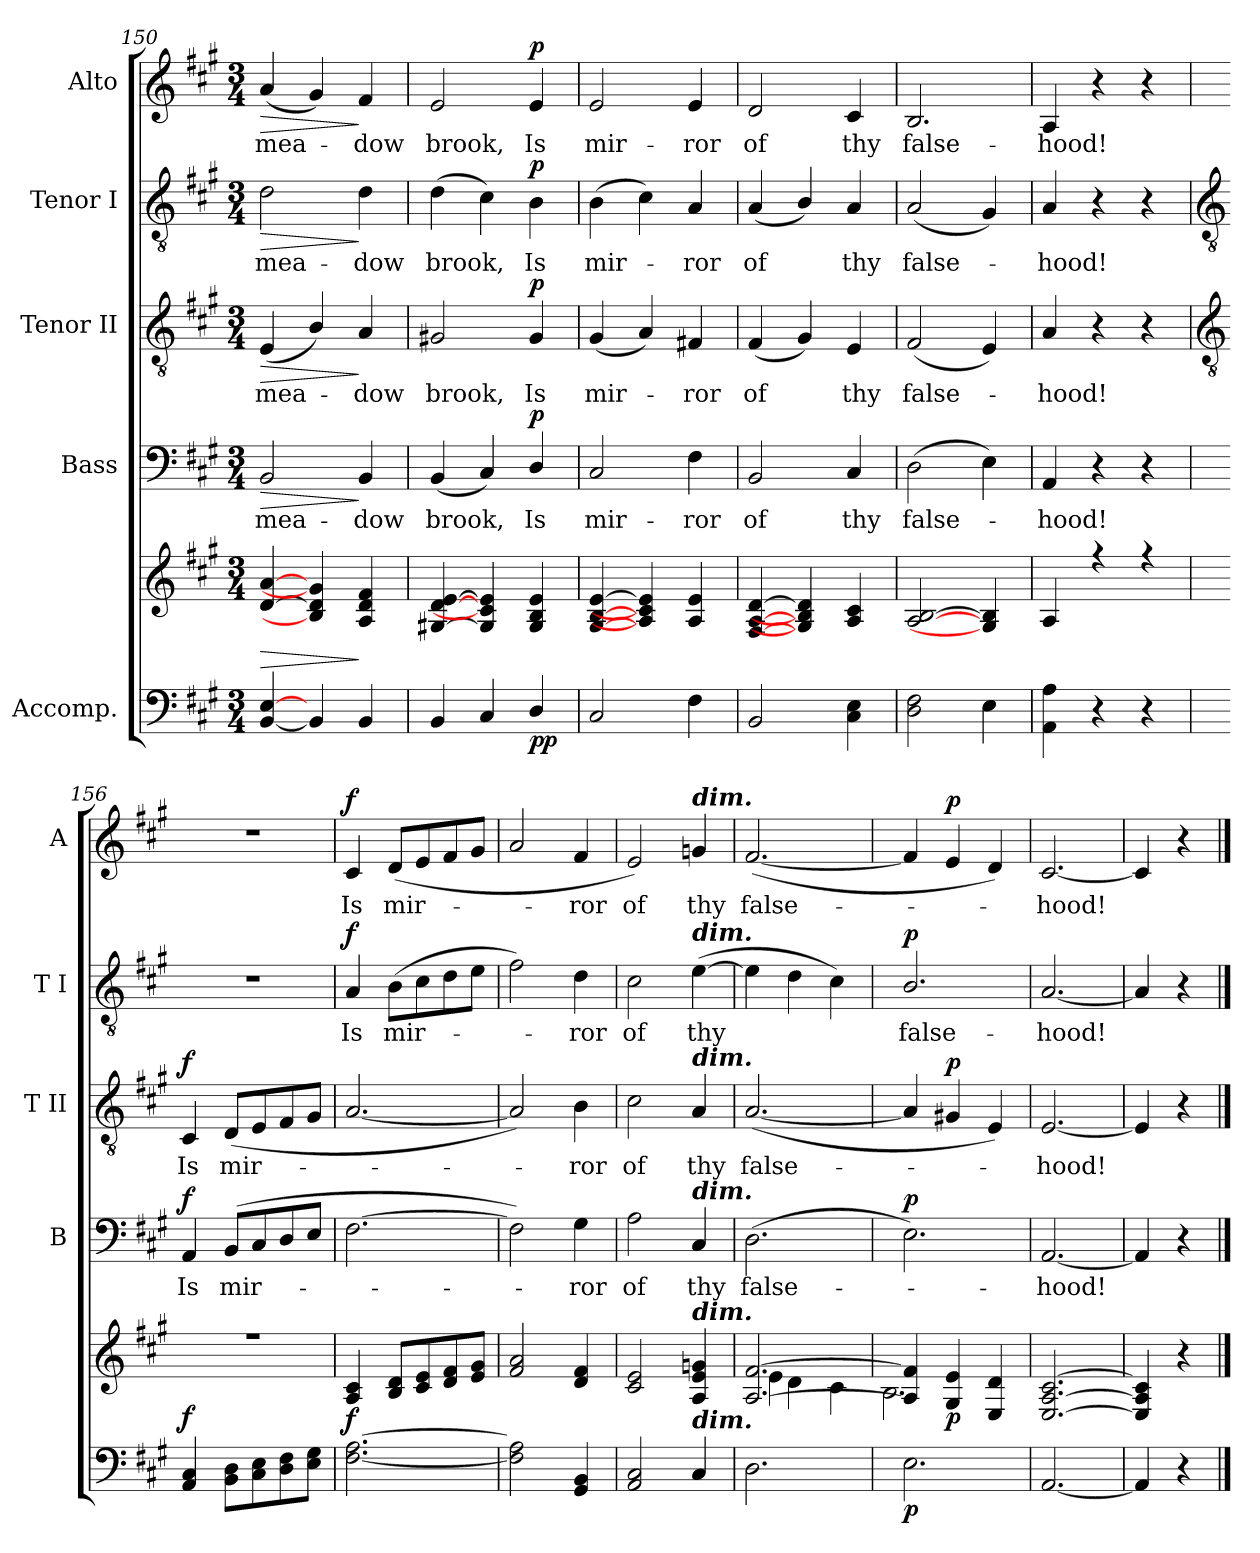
**kern	**kern	**dynam	**kern	**text	**dynam	**kern	**text	**dynam	**kern	**text	**dynam	**kern	**text	**dynam
*part5	*part5	*part5	*part4	*part4	*part4	*part3	*part3	*part3	*part2	*part2	*part2	*part1	*part1	*part1
*staff6	*staff5	*staff5/6	*staff4	*staff4	*staff4	*staff3	*staff3	*staff3	*staff2	*staff2	*staff2	*staff1	*staff1	*staff1
*I"Accomp.	*	*	*I"Bass	*	*	*I"Tenor II	*	*	*I"Tenor I	*	*	*I"Alto	*	*
*	*	*	*I'B	*	*	*I'T II	*	*	*I'T I	*	*	*I'A	*	*
*clefF4	*clefG2	*	*clefF4	*	*	*clefGv2	*	*	*clefGv2	*	*	*clefG2	*	*
*k[f#c#g#]	*k[f#c#g#]	*	*k[f#c#g#]	*	*	*k[f#c#g#]	*	*	*k[f#c#g#]	*	*	*k[f#c#g#]	*	*
*A:	*A:	*	*A:	*	*	*A:	*	*	*A:	*	*	*A:	*	*
*M3/4	*M3/4	*	*M3/4	*	*	*M3/4	*	*	*M3/4	*	*	*M3/4	*	*
=150	=150	=150	=150	=150	=150	=150	=150	=150	=150	=150	=150	=150	=150	=150
*	*^	*	*	*	*	*	*	*	*	*	*	*	*	*
!	!	!LO:N:vis=1	!LO:HP:b	!	!LO:LY:b	!LO:HP:b	!	!LO:LY:b	!LO:HP:b	!	!LO:LY:b	!LO:HP:b	!	!LO:LY:b	!LO:HP:b
[4BB [4E	[4d [4a	2.ryy	>	2BB	mea-	>	(<4E	mea-	>	2d	mea-	>	(<4a	mea-	>
4BB]	4B] 4d] 4g#]	.	.	.	.	.	4B/)	.	.	.	.	.	4g#)	.	.
!	!	!	!	!	!LO:LY:b	!	!	!LO:LY:b	!	!	!LO:LY:b	!	!	!LO:LY:b	!
4BB	4A 4d 4f#	.	]	4BB	-dow	]	4A	dow	]	4d	-dow	]	4f#	-dow	]
=151	=151	=151	=151	=151	=151	=151	=151	=151	=151	=151	=151	=151	=151	=151	=151
!	!	!LO:N:vis=1	!	!	!LO:LY:b	!	!	!LO:LY:b	!	!	!LO:LY:b	!	!	!LO:LY:b	!
4BB	[4G#X [4d [4e	2.ryy	.	(<4BB	brook,	.	2G#X	brook,	.	(>4d	brook,	.	2e	brook,	.
4C#	4G#] 4c#] 4e]	.	.	4C#)	.	.	.	.	.	4c#)	.	.	.	.	.
!	!	!	!LO:DY:b=2	!	!LO:LY:b	!	!	!LO:LY:b	!	!	!LO:LY:b	!	!	!LO:LY:b	!
!	!	!	!LO:DY:n=1:b	!	!	!LO:DY:b	!	!	!LO:DY:b	!	!	!LO:DY:b	!	!	!LO:DY:b
4D/	4G# 4B 4e	.	p p	4D/	Is	p	4G#	Is	p	4B	Is	p	4e	Is	p
=152	=152	=152	=152	=152	=152	=152	=152	=152	=152	=152	=152	=152	=152	=152	=152
!	!	!LO:N:vis=1	!	!	!LO:LY:b	!	!	!LO:LY:b	!	!	!LO:LY:b	!	!	!LO:LY:b	!
2C#	[4G# [4B [4e	2.ryy	.	2C#	mir-	.	(<4G#	mir-	.	(>4B	mir-	.	2e	mir-	.
.	4A] 4c#] 4e]	.	.	.	.	.	4A)	.	.	4c#)	.	.	.	.	.
!	!	!	!	!	!LO:LY:b	!	!	!LO:LY:b	!	!	!LO:LY:b	!	!	!LO:LY:b	!
4F#	4A 4e	.	.	4F#	-ror	.	4F#X	ror	.	4A	ror	.	4e	-ror	.
=153	=153	=153	=153	=153	=153	=153	=153	=153	=153	=153	=153	=153	=153	=153	=153
!	!	!LO:N:vis=1	!	!	!LO:LY:b	!	!	!LO:LY:b	!	!	!LO:LY:b	!	!	!LO:LY:b	!
2BB	[4F# [4A [4d	2.ryy	.	2BB	of	.	(<4F#	of	.	(<4A	of	.	2d	of	.
.	4G#] 4B] 4d]	.	.	.	.	.	4G#)	.	.	4B/)	.	.	.	.	.
!	!	!	!	!	!LO:LY:b	!	!	!LO:LY:b	!	!	!LO:LY:b	!	!	!LO:LY:b	!
4C# 4E	4A 4c#	.	.	4C#	thy	.	4E	thy	.	4A	thy	.	4c#	thy	.
=154	=154	=154	=154	=154	=154	=154	=154	=154	=154	=154	=154	=154	=154	=154	=154
!	!	!LO:N:vis=1	!	!	!LO:LY:b	!	!	!LO:LY:b	!	!	!LO:LY:b	!	!	!LO:LY:b	!
2D 2F#	[2A [2B	2.ryy	.	(>2D	false-	.	(<2F#	false-	.	(<2A	false-	.	2.B/	false-	.
4E	4G#] 4B]	.	.	4E)	.	.	4E)	.	.	4G#)	.	.	.	.	.
=155	=155	=155	=155	=155	=155	=155	=155	=155	=155	=155	=155	=155	=155	=155	=155
!	!	!LO:N:vis=1	!	!	!LO:LY:b	!	!	!LO:LY:b	!	!	!LO:LY:b	!	!	!LO:LY:b	!
4AA 4A	4A	2.ryy	.	4AA	hood!	.	4A	hood!	.	4A	hood!	.	4A	-hood!	.
4r	4r	.	.	4r	.	.	4r	.	.	4r	.	.	4r	.	.
4r	4r	.	.	4r	.	.	4r	.	.	4r	.	.	4r	.	.
!!LO:LB:g=z
=156	=156	=156	=156	=156	=156	=156	=156	=156	=156	=156	=156	=156	=156	=156	=156
*	*	*	*	*	*	*	*clefGv2	*	*	*clefGv2	*	*	*	*	*
!	!LO:N:vis=1	!LO:N:vis=1	!LO:DY:a=2	!	!LO:LY:b	!LO:DY:b	!	!LO:LY:b	!LO:DY:b	!LO:N:vis=1	!	!	!LO:N:vis=1	!	!
4AA 4C#	2.r	2.ryy	f	4AA	Is	f	4C#	Is	f	2.r	.	.	2.r	.	.
!	!	!	!	!	!LO:LY:b	!	!	!LO:LY:b	!	!	!	!	!	!	!
8BB 8DL	.	.	.	(<8BBL	mir-	.	(<8DL	mir-	.	.	.	.	.	.	.
8C# 8E	.	.	.	8C#	.	.	8E	.	.	.	.	.	.	.	.
8D 8F#	.	.	.	8D	.	.	8F#	.	.	.	.	.	.	.	.
8E 8G#J	.	.	.	8EJ	.	.	8G#J	.	.	.	.	.	.	.	.
=157	=157	=157	=157	=157	=157	=157	=157	=157	=157	=157	=157	=157	=157	=157	=157
!	!	!LO:N:vis=1	!LO:DY:b	!	!	!	!	!	!	!	!LO:LY:b	!LO:DY:b	!	!LO:LY:b	!LO:DY:b
[2.F# [2.A	4A 4c#	2.ryy	f	[2.F#	.	.	[2.A	.	.	4A	Is	f	4c#	Is	f
!	!	!	!	!	!	!	!	!	!	!	!LO:LY:b	!	!	!LO:LY:b	!
.	8B 8dL	.	.	.	.	.	.	.	.	(>8BL	mir-	.	(<8dL	mir-	.
.	8c# 8e	.	.	.	.	.	.	.	.	8c#	.	.	8e	.	.
.	8d 8f#	.	.	.	.	.	.	.	.	8d	.	.	8f#	.	.
.	8e 8g#J	.	.	.	.	.	.	.	.	8eJ	.	.	8g#J	.	.
=158	=158	=158	=158	=158	=158	=158	=158	=158	=158	=158	=158	=158	=158	=158	=158
!	!	!LO:N:vis=1	!	!	!	!	!	!	!	!	!	!	!	!	!
2F#] 2A]	2f# 2a	2.ryy	.	2F#])	.	.	2A])	.	.	2f#)	.	.	2a	.	.
!	!	!	!	!	!LO:LY:b	!	!	!LO:LY:b	!	!	!LO:LY:b	!	!	!LO:LY:b	!
4GG# 4BB	4d 4f#	.	.	4G#	ror	.	4B	ror	.	4d	ror	.	4f#	ror	.
=159	=159	=159	=159	=159	=159	=159	=159	=159	=159	=159	=159	=159	=159	=159	=159
!	!	!LO:N:vis=1	!	!	!LO:LY:b	!	!	!LO:LY:b	!	!	!LO:LY:b	!	!	!LO:LY:b	!
2AA 2C#	2c# 2e	2.ryy	.	2A	of	.	2c#	of	.	2c#	of	.	2e)	of	.
!	!	!	!	!	!	!	!	!	!	!	!	!	!LO:TX:a:Bi:t=dim.	!	!
!	!	!	!	!	!	!	!	!	!	!LO:TX:a:Bi:t=dim.	!	!	!	!	!
!	!	!	!	!	!	!	!LO:TX:a:Bi:t=dim.	!	!	!	!	!	!	!	!
!	!	!	!	!LO:TX:a:Bi:t=dim.	!	!	!	!	!	!	!	!	!	!	!
!	!LO:TX:a:Bi:t=dim.	!	!	!	!	!	!	!	!	!	!	!	!	!	!
!LO:TX:a:Bi:t=dim.	!	!	!	!	!	!	!	!	!	!	!	!	!	!	!
!	!	!	!	!	!LO:LY:b	!	!	!LO:LY:b	!	!	!LO:LY:b	!	!	!LO:LY:b	!
4C#	4A 4e 4gn	.	.	4C#	thy	.	4A	thy	.	(>[4e	thy	.	4gn	thy	.
=160	=160	=160	=160	=160	=160	=160	=160	=160	=160	=160	=160	=160	=160	=160	=160
!	!	!	!	!	!LO:LY:b	!	!	!LO:LY:b	!	!	!	!	!	!LO:LY:b	!
2.D	[2.A/ [2.f#/	4e\	.	(>2.D	false-	.	(<[2.A	false-	.	4e]	.	.	(<[2.f#	false-	.
.	.	4d\	.	.	.	.	.	.	.	4d	.	.	.	.	.
.	.	4c#\	.	.	.	.	.	.	.	4c#)	.	.	.	.	.
=161	=161	=161	=161	=161	=161	=161	=161	=161	=161	=161	=161	=161	=161	=161	=161
!	!	!	!LO:DY:b=2	!	!	!LO:DY:b	!	!	!	!	!LO:LY:b	!LO:DY:b	!	!	!
2.E	4A/] 4f#/]	2.B\	p	2.E)	.	p	4A]	.	.	2.B/	false-	p	4f#]	.	.
!	!	!	!LO:DY:b	!	!	!	!	!	!LO:DY:b	!	!	!	!	!	!LO:DY:b
.	4G#/ 4e/	.	p	.	.	.	4G#X	.	p	.	.	.	4e	.	p
.	4E/ 4d/	.	.	.	.	.	4E)	.	.	.	.	.	4d)	.	.
=162	=162	=162	=162	=162	=162	=162	=162	=162	=162	=162	=162	=162	=162	=162	=162
!	!	!LO:N:vis=1	!	!	!LO:LY:b	!	!	!LO:LY:b	!	!	!LO:LY:b	!	!	!LO:LY:b	!
[2.AA	[2.E [2.A [2.c#	2.ryy	.	[2.AA	hood!	.	[2.E	hood!	.	[2.A	-hood!	.	[2.c#	hood!	.
=163	=163	=163	=163	=163	=163	=163	=163	=163	=163	=163	=163	=163	=163	=163	=163
4AA]	4E] 4A] 4c#]	4ryy	.	4AA]	.	.	4E]	.	.	4A]	.	.	4c#]	.	.
4r	4r	4ryy	.	4r	.	.	4r	.	.	4r	.	.	4r	.	.
*	*v	*v	*	*	*	*	*	*	*	*	*	*	*	*	*
==	==	==	==	==	==	==	==	==	==	==	==	==	==	==
*-	*-	*-	*-	*-	*-	*-	*-	*-	*-	*-	*-	*-	*-	*-
